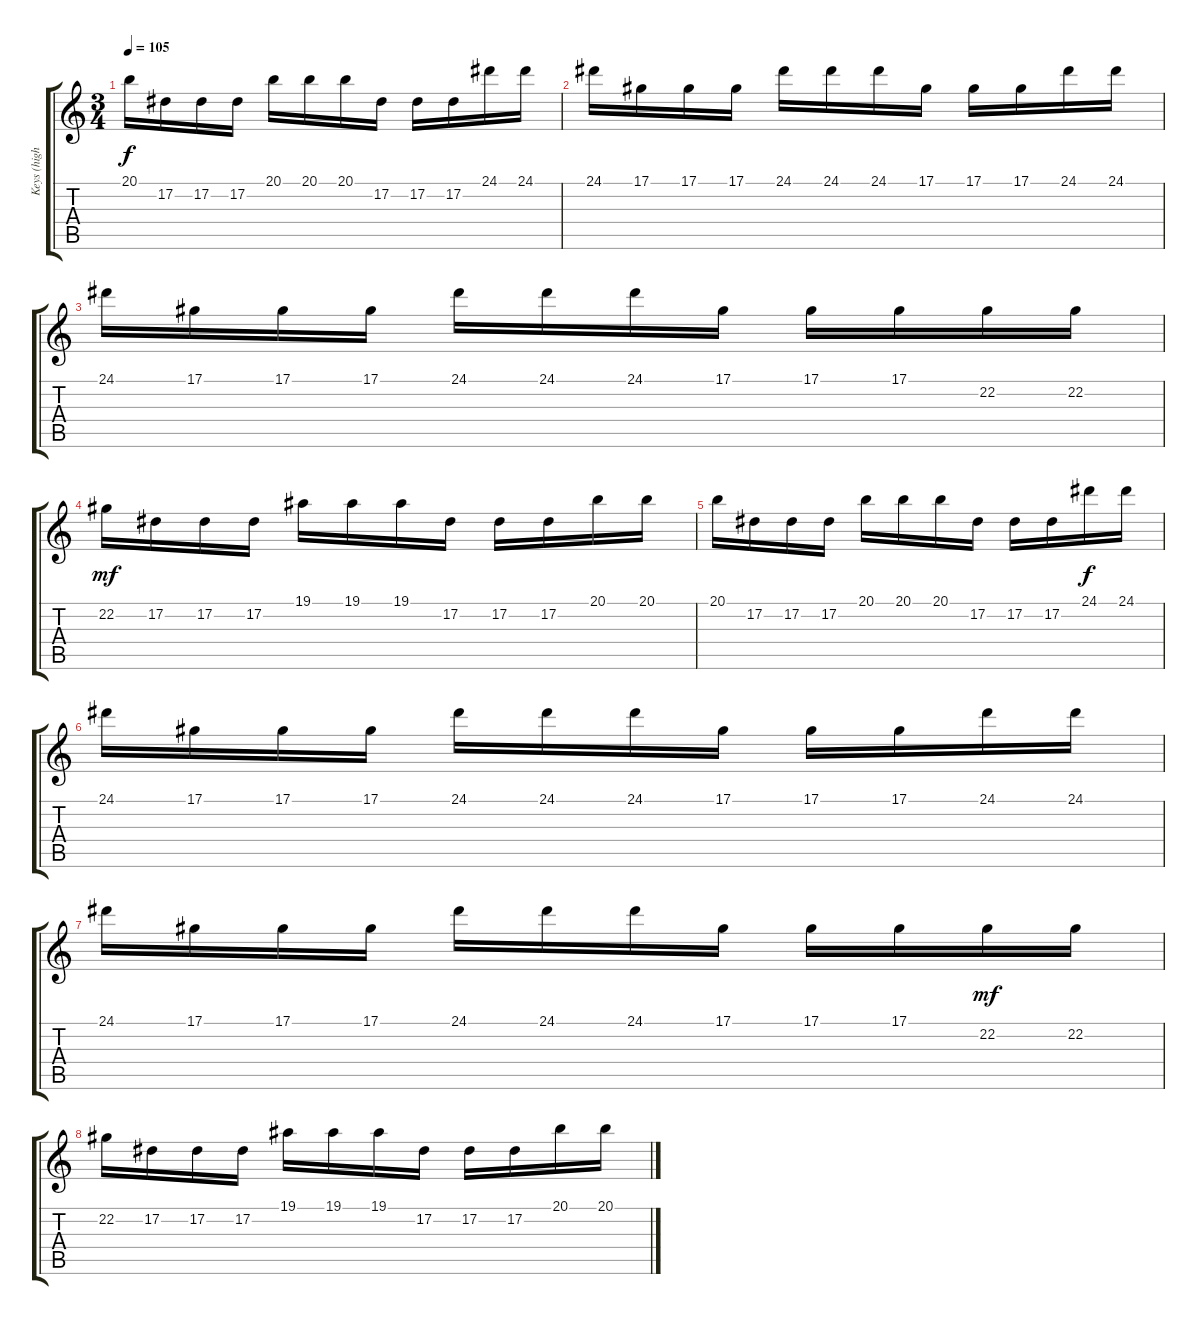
\track ("Keys (high)" "Keys (high") {instrument stringensemble1}
\staff {score tabs}
\tuning (Eb4 Bb3 Gb3 Db3 Ab2 Eb2) {hide}
\ts (3 4)
\tempo 105
\clef g2
\ks c
20.1.16{dy f} 17.2.16 17.2.16 17.2.16 20.1.16 20.1.16 20.1.16 17.2.16 17.2.16 17.2.16 24.1.16 24.1.16 |
24.1.16 17.1.16 17.1.16 17.1.16 24.1.16 24.1.16 24.1.16 17.1.16 17.1.16 17.1.16 24.1.16 24.1.16 |
24.1.16 17.1.16 17.1.16 17.1.16 24.1.16 24.1.16 24.1.16 17.1.16 17.1.16 17.1.16 22.2.16 22.2.16 |
22.2.16{dy mf} 17.2.16 17.2.16 17.2.16 19.1.16 19.1.16 19.1.16 17.2.16 17.2.16 17.2.16 20.1.16 20.1.16 |
20.1.16 17.2.16 17.2.16 17.2.16 20.1.16 20.1.16 20.1.16 17.2.16 17.2.16 17.2.16 24.1.16{dy f} 24.1.16 |
24.1.16 17.1.16 17.1.16 17.1.16 24.1.16 24.1.16 24.1.16 17.1.16 17.1.16 17.1.16 24.1.16 24.1.16 |
24.1.16 17.1.16 17.1.16 17.1.16 24.1.16 24.1.16 24.1.16 17.1.16 17.1.16 17.1.16 22.2.16{dy mf} 22.2.16 |
22.2.16 17.2.16 17.2.16 17.2.16 19.1.16 19.1.16 19.1.16 17.2.16 17.2.16 17.2.16 20.1.16 20.1.16
